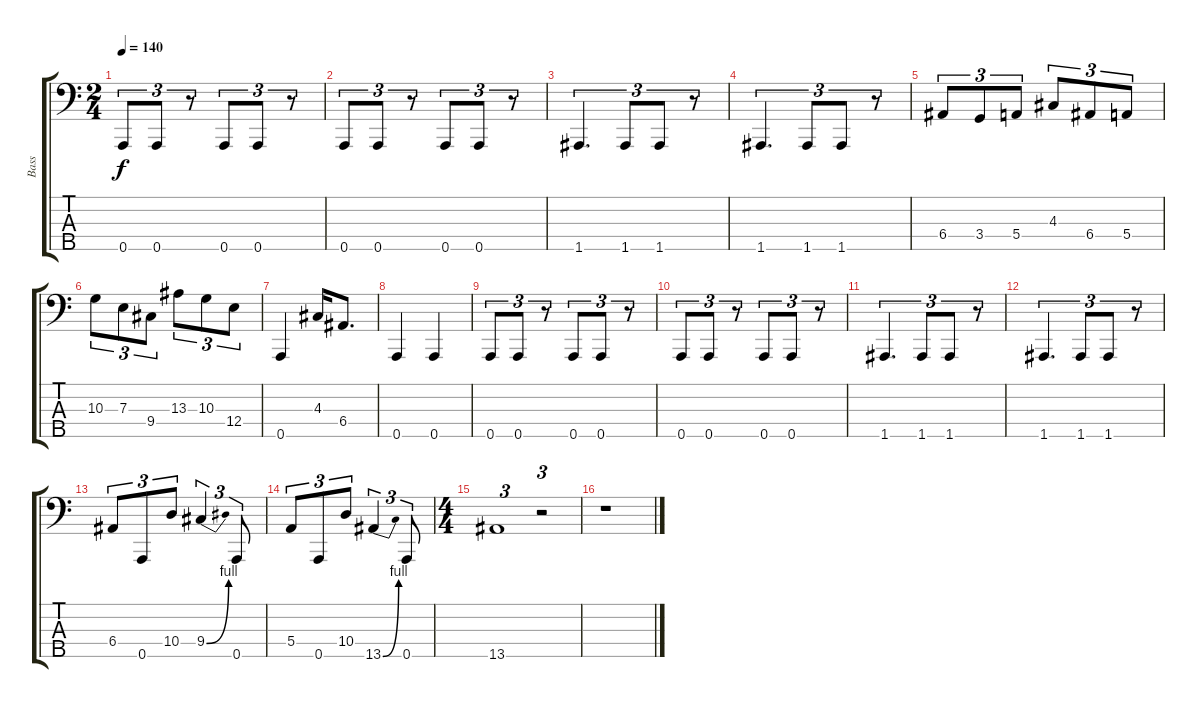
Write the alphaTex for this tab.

\track ("Bass" "Bass") {instrument electricbassfinger}
\staff {score tabs}
\tuning (Gb2 D2 A1 E1 A0) {hide}
\ts (2 4)
\tempo 140
\clef f4
\ks c
0.5.8{tu (3 2) dy f} 0.5.8{tu (3 2)} r.8{tu (3 2)} 0.5.8{tu (3 2)} 0.5.8{tu (3 2)} r.8{tu (3 2)} |
0.5.8{tu (3 2)} 0.5.8{tu (3 2)} r.8{tu (3 2)} 0.5.8{tu (3 2)} 0.5.8{tu (3 2)} r.8{tu (3 2)} |
1.5.4{d tu (3 2)} 1.5.8{tu (3 2)} 1.5.8{tu (3 2)} r.8{tu (3 2)} |
1.5.4{d tu (3 2)} 1.5.8{tu (3 2)} 1.5.8{tu (3 2)} r.8{tu (3 2)} |
6.4.8{tu (3 2)} 3.4.8{tu (3 2)} 5.4.8{tu (3 2)} 4.3.8{tu (3 2)} 6.4.8{tu (3 2)} 5.4.8{tu (3 2)} |
10.3.8{tu (3 2)} 7.3.8{tu (3 2)} 9.4.8{tu (3 2)} 13.3.8{tu (3 2)} 10.3.8{tu (3 2)} 12.4.8{tu (3 2)} |
0.5.4 4.3.16 6.4.8{d} |
0.5.4 0.5.4 |
0.5.8{tu (3 2)} 0.5.8{tu (3 2)} r.8{tu (3 2)} 0.5.8{tu (3 2)} 0.5.8{tu (3 2)} r.8{tu (3 2)} |
0.5.8{tu (3 2)} 0.5.8{tu (3 2)} r.8{tu (3 2)} 0.5.8{tu (3 2)} 0.5.8{tu (3 2)} r.8{tu (3 2)} |
1.5.4{d tu (3 2)} 1.5.8{tu (3 2)} 1.5.8{tu (3 2)} r.8{tu (3 2)} |
1.5.4{d tu (3 2)} 1.5.8{tu (3 2)} 1.5.8{tu (3 2)} r.8{tu (3 2)} |
6.4.8{tu (3 2)} 0.5.8{tu (3 2)} 10.4.8{tu (3 2)} 9.4{be (bend 0 0 60 4)}.4{tu (3 2)} 0.5.8{tu (3 2)} |
5.4.8{tu (3 2)} 0.5.8{tu (3 2)} 10.4.8{tu (3 2)} 13.5{be (bend 0 0 60 4)}.4{tu (3 2)} 0.5.8{tu (3 2)} |
\ts (4 4)
13.5.1{tu (3 2)} r.2{tu (3 2)} |
r.1
